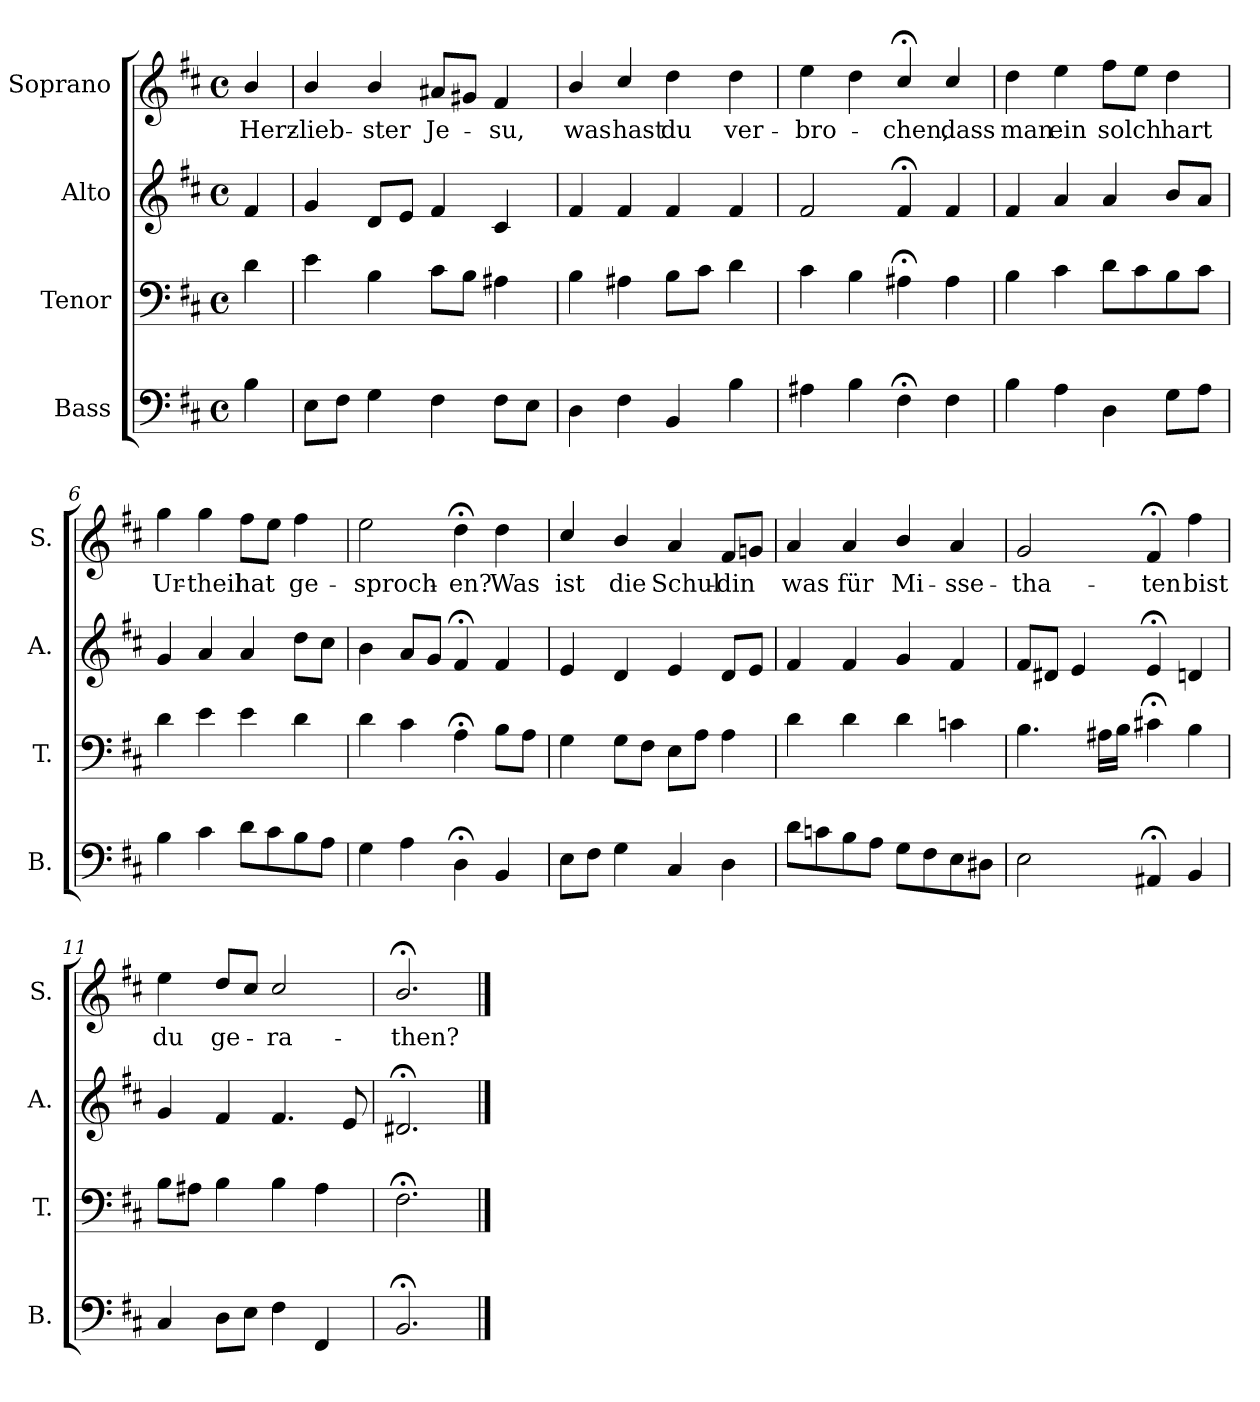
**kern	**kern	**kern	**kern	**text
*part4	*part3	*part2	*part1	*part1
*staff4	*staff3	*staff2	*staff1	*staff1
*I"Bass	*I"Tenor	*I"Alto	*I"Soprano	*
*I'B.	*I'T.	*I'A.	*I'S.	*
*clefF4	*clefF4	*clefG2	*clefG2	*
*k[f#c#]	*k[f#c#]	*k[f#c#]	*k[f#c#]	*
*D:	*D:	*D:	*b:	*
*M4/4	*M4/4	*M4/4	*M4/4	*
*met(c)	*met(c)	*met(c)	*met(c)	*
=1	=1	=1	=1	=1
!	!	!	!	!LO:LY:b
4B\	4d\	4f#/	4b/	Herz-
=2	=2	=2	=2	=2
!	!	!	!	!LO:LY:b
8E\L	4e\	4g/	4b/	-lieb-
8F#\J	.	.	.	.
!	!	!	!	!LO:LY:b
4G\	4B\	8d/L	4b/	-ster
.	.	8e/J	.	.
!	!	!	!	!LO:LY:b
4F#\	8c#\L	4f#/	8a#X/L	Je-
.	8B\J	.	8g#X/J	.
!	!	!	!	!LO:LY:b
8F#\L	4A#X\	4c#/	4f#/	-su,
8E\J	.	.	.	.
=3	=3	=3	=3	=3
!	!	!	!	!LO:LY:b
4D\	4B\	4f#/	4b/	was
!	!	!	!	!LO:LY:b
4F#\	4A#X\	4f#/	4cc#/	hast
!	!	!	!	!LO:LY:b
4BB/	8B\L	4f#/	4dd\	du
.	8c#\J	.	.	.
!	!	!	!	!LO:LY:b
4B\	4d\	4f#/	4dd\	ver-
=4	=4	=4	=4	=4
!	!	!	!	!LO:LY:b
4A#X\	4c#\	2f#/	4ee\	-bro-
4B\	4B\	.	4dd\	.
!	!	!	!	!LO:LY:b
4F#;<\	4A#X;<\	4f#;</	4cc#;</	-chen,
!	!	!	!	!LO:LY:b
4F#\	4A#\	4f#/	4cc#/	dass
=5	=5	=5	=5	=5
!	!	!	!	!LO:LY:b
4B\	4B\	4f#/	4dd\	man
!	!	!	!	!LO:LY:b
4A\	4c#\	4a/	4ee\	ein
!	!	!	!	!LO:LY:b
4D\	8d\L	4a/	8ff#\L	solch
.	8c#\	.	8ee\J	.
!	!	!	!	!LO:LY:b
8G\L	8B\	8b/L	4dd\	hart
8A\J	8c#\J	8a/J	.	.
!!LO:LB:g=z
=6	=6	=6	=6	=6
!	!	!	!	!LO:LY:b
4B\	4d\	4g/	4gg\	Ur-
!	!	!	!	!LO:LY:b
4c#\	4e\	4a/	4gg\	-theil
!	!	!	!	!LO:LY:b
8d\L	4e\	4a/	8ff#\L	hat
8c#\	.	.	8ee\J	.
!	!	!	!	!LO:LY:b
8B\	4d\	8dd\L	4ff#\	ge-
8A\J	.	8cc#\J	.	.
!!LO:LB:g=z
=7	=7	=7	=7	=7
!	!	!	!	!LO:LY:b
4G\	4d\	4b\	2ee\	-sproch-
4A\	4c#\	8a/L	.	.
.	.	8g/J	.	.
!	!	!	!	!LO:LY:b
4D;<\	4A;<\	4f#;</	4dd;<\	-en?
!	!	!	!	!LO:LY:b
4BB/	8B\L	4f#/	4dd\	Was
.	8A\J	.	.	.
=8	=8	=8	=8	=8
!	!	!	!	!LO:LY:b
8E\L	4G\	4e/	4cc#/	ist
8F#\J	.	.	.	.
!	!	!	!	!LO:LY:b
4G\	8G\L	4d/	4b/	die
.	8F#\J	.	.	.
!	!	!	!	!LO:LY:b
4C#/	8E\L	4e/	4a/	Schul-
.	8A\J	.	.	.
!	!	!	!	!LO:LY:b
4D\	4A\	8d/L	8f#/L	-din
.	.	8e/J	8gn/J	.
=9	=9	=9	=9	=9
!	!	!	!	!LO:LY:b
8d\L	4d\	4f#/	4a/	was
8cn\	.	.	.	.
!	!	!	!	!LO:LY:b
8B\	4d\	4f#/	4a/	für
8A\J	.	.	.	.
!	!	!	!	!LO:LY:b
8G\L	4d\	4g/	4b/	Mi-
8F#\	.	.	.	.
!	!	!	!	!LO:LY:b
8E\	4cn\	4f#/	4a/	-sse-
8D#X\J	.	.	.	.
=10	=10	=10	=10	=10
!	!	!	!	!LO:LY:b
2E\	4.B\	8f#/L	2g/	-tha-
.	.	8d#X/J	.	.
.	.	4e/	.	.
.	16A#X\LL	.	.	.
.	16B\JJ	.	.	.
!	!	!	!	!LO:LY:b
4AA#X;</	4c#X;<\	4e;</	4f#;</	-ten
!	!	!	!	!LO:LY:b
4BB/	4B\	4dn/	4ff#\	bist
=11	=11	=11	=11	=11
!	!	!	!	!LO:LY:b
4C#/	8B\L	4g/	4ee\	du
.	8A#X\J	.	.	.
!	!	!	!	!LO:LY:b
8D\L	4B\	4f#/	8dd/L	ge-
8E\J	.	.	8cc#/J	.
!	!	!	!	!LO:LY:b
4F#\	4B\	4.f#/	2cc#/	-ra-
4FF#/	4A#\	.	.	.
.	.	8e/	.	.
!!LO:PB:g=z
=12	=12	=12	=12	=12
!	!	!	!	!LO:LY:b
2.BB;</	2.F#;<\	2.d#X;</	2.b;</	-then?
==	==	==	==	==
*-	*-	*-	*-	*-
